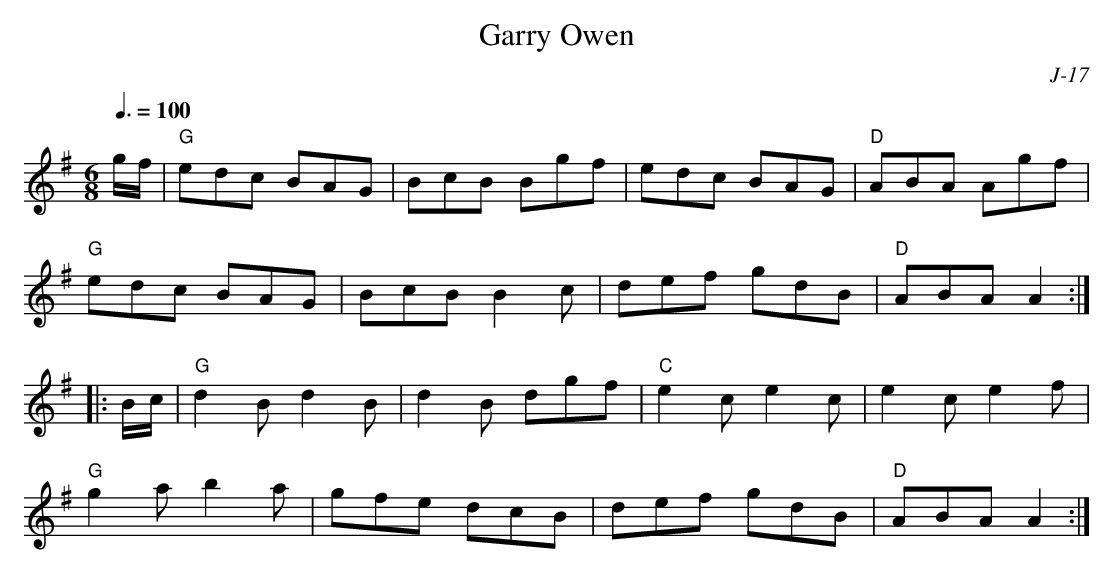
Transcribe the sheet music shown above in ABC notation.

X:1
T:Garry Owen
C:J-17
M:6/8
L:1/8
Q:3/8=100
K:G
g/f/| "G"edc BAG| BcB Bgf| edc BAG| "D"ABA Agf|
"G"edc BAG| BcB B2c| def gdB| "D"ABA A2 :|
|:\
B/c/| "G"d2B d2B| d2B dgf| "C"e2c e2c| e2c e2f|
"G"g2a b2a| gfe dcB| def gdB| "D"ABA A2 :|
